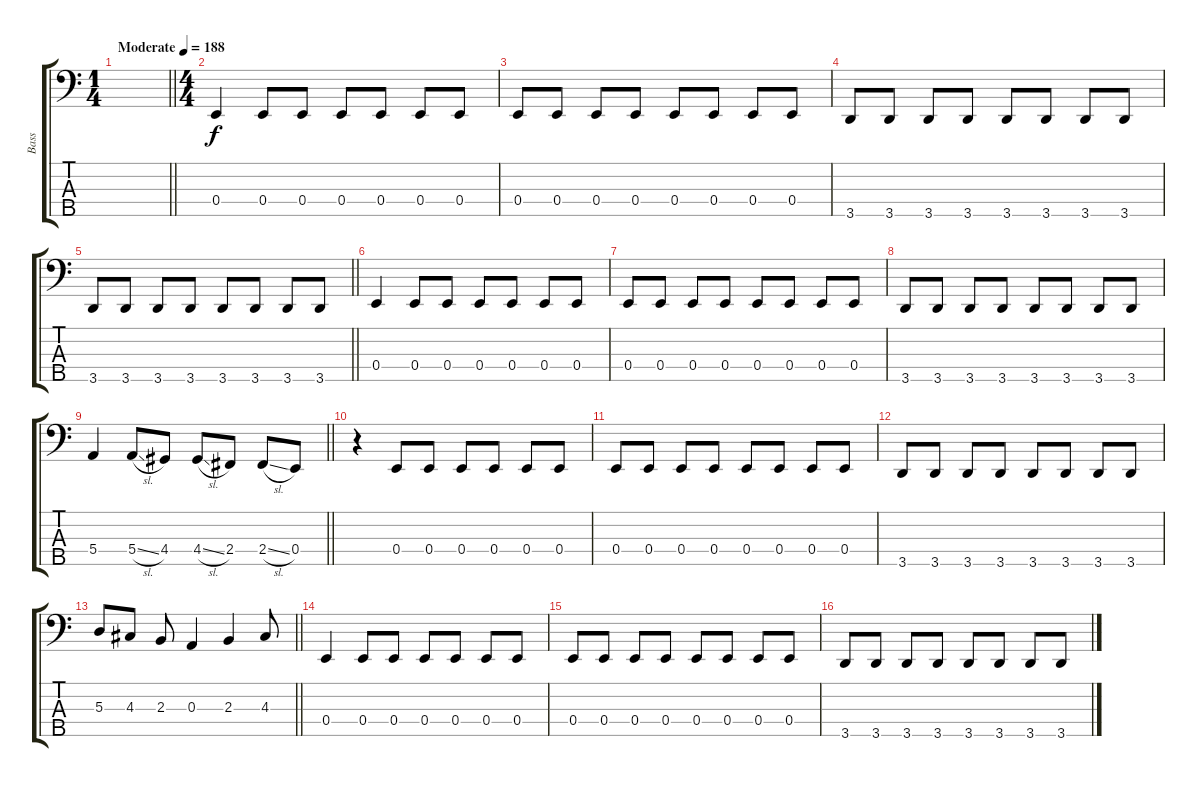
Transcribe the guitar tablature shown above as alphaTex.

\track ("Bass" "Bass") {instrument electricbassfinger}
\staff {score tabs}
\tuning (G2 D2 A1 E1 B0) {hide}
\ts (1 4)
\tempo (188 "Moderate")
\clef f4
\barLineRight lightlight
\ks c
|
\ts (4 4)
0.4.4 0.4.8 0.4.8 0.4.8 0.4.8 0.4.8 0.4.8 |
0.4.8 0.4.8 0.4.8 0.4.8 0.4.8 0.4.8 0.4.8 0.4.8 |
3.5.8 3.5.8 3.5.8 3.5.8 3.5.8 3.5.8 3.5.8 3.5.8 |
\barLineRight lightlight
3.5.8 3.5.8 3.5.8 3.5.8 3.5.8 3.5.8 3.5.8 3.5.8 |
0.4.4 0.4.8 0.4.8 0.4.8 0.4.8 0.4.8 0.4.8 |
0.4.8 0.4.8 0.4.8 0.4.8 0.4.8 0.4.8 0.4.8 0.4.8 |
3.5.8 3.5.8 3.5.8 3.5.8 3.5.8 3.5.8 3.5.8 3.5.8 |
\barLineRight lightlight
5.4.4 5.4{sl}.8 4.4.8 4.4{sl}.8 2.4.8 2.4{sl}.8 0.4.8 |
r.4 0.4.8 0.4.8 0.4.8 0.4.8 0.4.8 0.4.8 |
0.4.8 0.4.8 0.4.8 0.4.8 0.4.8 0.4.8 0.4.8 0.4.8 |
3.5.8 3.5.8 3.5.8 3.5.8 3.5.8 3.5.8 3.5.8 3.5.8 |
\barLineRight lightlight
5.3.8 4.3.8 2.3.8 0.3.4 2.3.4 4.3.8 |
0.4.4 0.4.8 0.4.8 0.4.8 0.4.8 0.4.8 0.4.8 |
0.4.8 0.4.8 0.4.8 0.4.8 0.4.8 0.4.8 0.4.8 0.4.8 |
3.5.8 3.5.8 3.5.8 3.5.8 3.5.8 3.5.8 3.5.8 3.5.8
